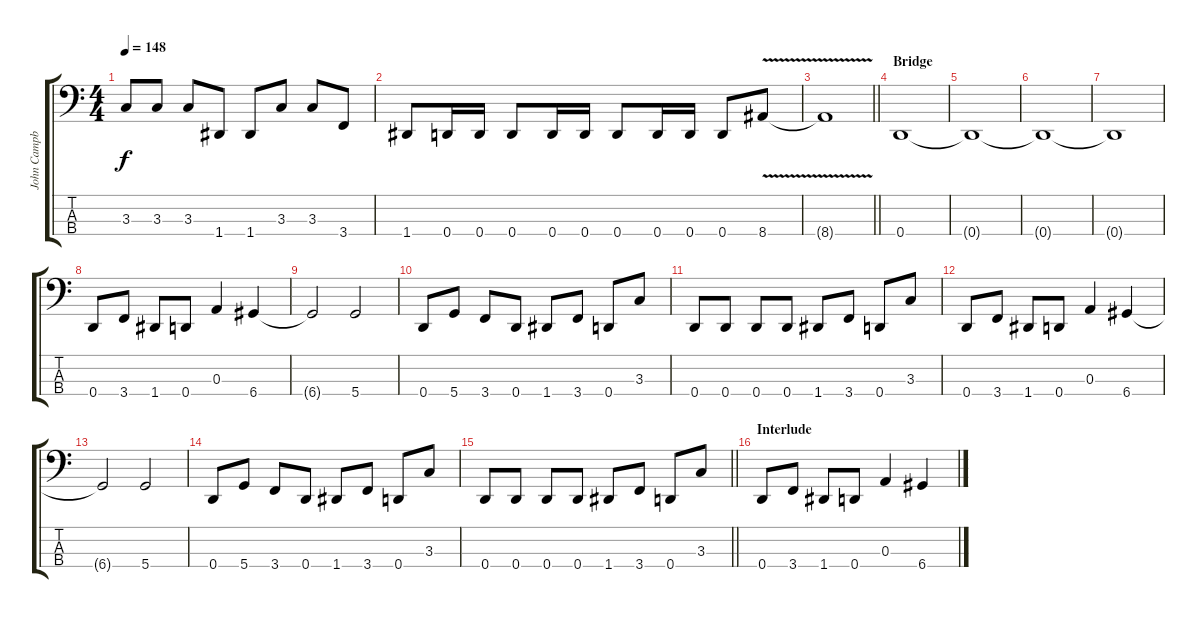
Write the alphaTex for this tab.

\track ("John Campbell (Bass)" "John Campb") {instrument electricbasspick}
\staff {score tabs}
\tuning (G2 D2 A1 D1) {hide}
\ts (4 4)
\tempo 148
\clef f4
\ks c
3.3{t}.8{dy f} 3.3.8 3.3.8 1.4.8 1.4.8 3.3.8 3.3.8 3.4.8 |
1.4.8 0.4.16 0.4.16 0.4.8 0.4.16 0.4.16 0.4.8 0.4.16 0.4.16 0.4.8 8.4{v}.8 |
\barLineRight lightlight
8.4{t}.1 |
\section ("" "Bridge")
0.4.1 |
0.4{t}.1 |
0.4{t}.1 |
0.4{t}.1 |
0.4.8 3.4.8 1.4.8 0.4.8 0.3.4 6.4.4 |
6.4{t}.2 5.4.2 |
0.4.8 5.4.8 3.4.8 0.4.8 1.4.8 3.4.8 0.4.8 3.3.8 |
0.4.8 0.4.8 0.4.8 0.4.8 1.4.8 3.4.8 0.4.8 3.3.8 |
0.4.8 3.4.8 1.4.8 0.4.8 0.3.4 6.4.4 |
6.4{t}.2 5.4.2 |
0.4.8 5.4.8 3.4.8 0.4.8 1.4.8 3.4.8 0.4.8 3.3.8 |
\barLineRight lightlight
0.4.8 0.4.8 0.4.8 0.4.8 1.4.8 3.4.8 0.4.8 3.3.8 |
\section ("" "Interlude")
0.4.8 3.4.8 1.4.8 0.4.8 0.3.4 6.4.4
